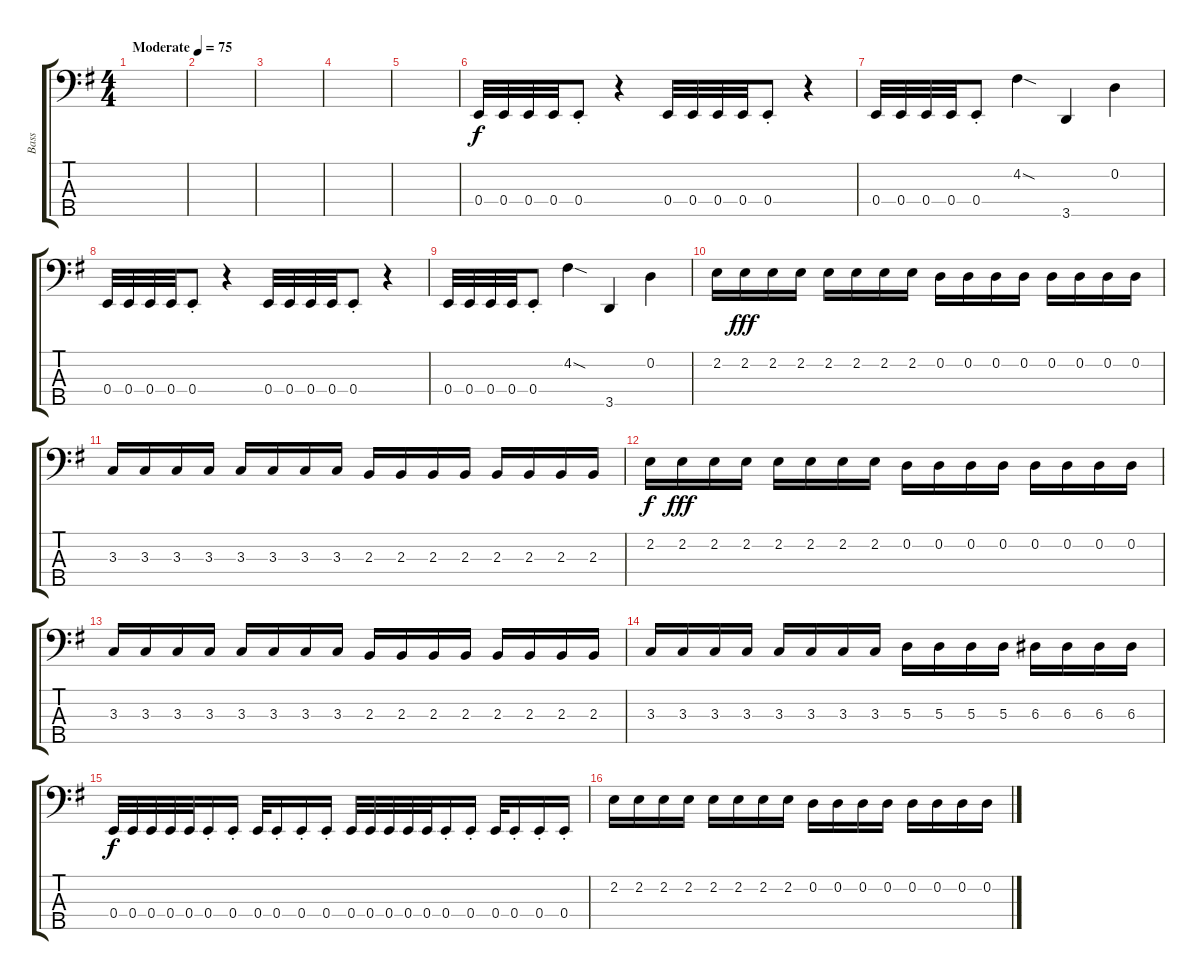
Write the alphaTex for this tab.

\track ("Bass" "Bass") {instrument electricbassfinger}
\staff {score tabs}
\tuning (G2 D2 A1 E1 B0) {hide}
\ts (4 4)
\tempo (75 "Moderate")
\clef f4
\ks g
|
|
|
|
|
0.4.32 0.4.32 0.4.32 0.4.32 0.4{st}.8 r.4 0.4.32 0.4.32 0.4.32 0.4.32 0.4{st}.8 r.4 |
0.4.32 0.4.32 0.4.32 0.4.32 0.4{st}.8 4.2{sod}.4 3.5.4 0.2.4 |
0.4.32 0.4.32 0.4.32 0.4.32 0.4{st}.8 r.4 0.4.32 0.4.32 0.4.32 0.4.32 0.4{st}.8 r.4 |
0.4.32 0.4.32 0.4.32 0.4.32 0.4{st}.8 4.2{sod}.4 3.5.4 0.2.4 |
2.2.16 2.2.16{dy fff} 2.2.16 2.2.16 2.2.16 2.2.16 2.2.16 2.2.16 0.2.16 0.2.16 0.2.16 0.2.16 0.2.16 0.2.16 0.2.16 0.2.16 |
3.3.16 3.3.16 3.3.16 3.3.16 3.3.16 3.3.16 3.3.16 3.3.16 2.3.16 2.3.16 2.3.16 2.3.16 2.3.16 2.3.16 2.3.16 2.3.16 |
2.2.16{dy f} 2.2.16{dy fff} 2.2.16 2.2.16 2.2.16 2.2.16 2.2.16 2.2.16 0.2.16 0.2.16 0.2.16 0.2.16 0.2.16 0.2.16 0.2.16 0.2.16 |
3.3.16 3.3.16 3.3.16 3.3.16 3.3.16 3.3.16 3.3.16 3.3.16 2.3.16 2.3.16 2.3.16 2.3.16 2.3.16 2.3.16 2.3.16 2.3.16 |
3.3.16 3.3.16 3.3.16 3.3.16 3.3.16 3.3.16 3.3.16 3.3.16 5.3.16 5.3.16 5.3.16 5.3.16 6.3.16 6.3.16 6.3.16 6.3.16 |
0.4.32{dy f} 0.4.32 0.4.32 0.4.32 0.4.32 0.4{st}.16 0.4{st}.16 0.4.32 0.4{st}.16 0.4{st}.16 0.4{st}.16 0.4.32 0.4.32 0.4.32 0.4.32 0.4.32 0.4{st}.16 0.4{st}.16 0.4.32 0.4{st}.16 0.4{st}.16 0.4{st}.16 |
2.2.16 2.2.16 2.2.16 2.2.16 2.2.16 2.2.16 2.2.16 2.2.16 0.2.16 0.2.16 0.2.16 0.2.16 0.2.16 0.2.16 0.2.16 0.2.16
